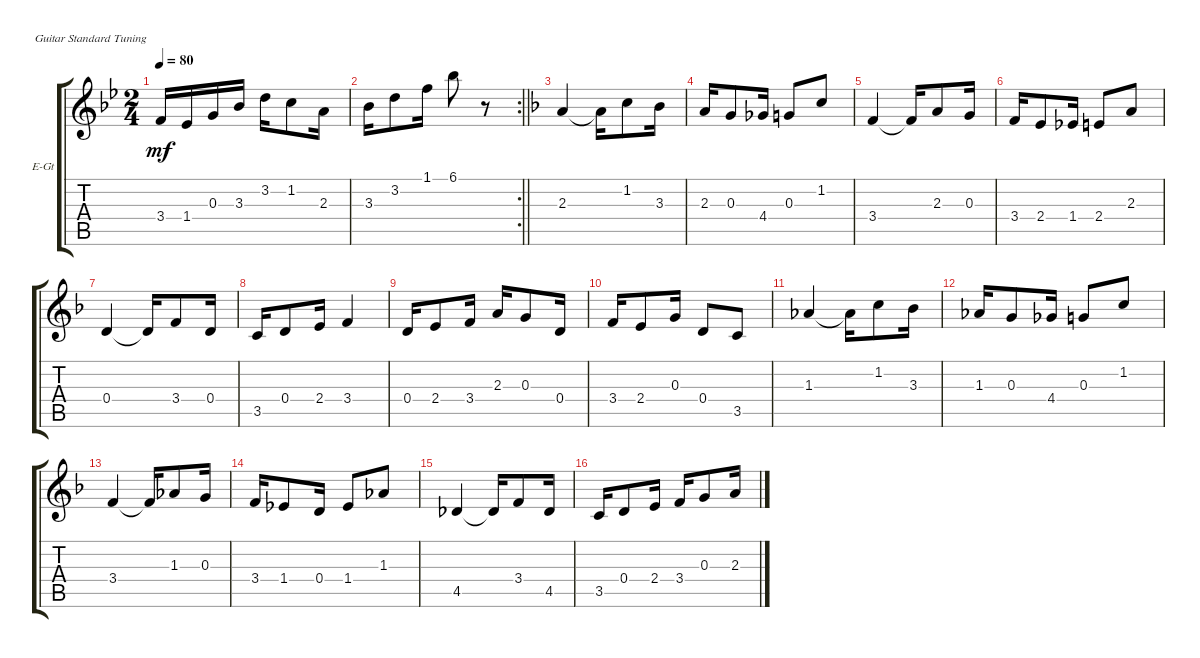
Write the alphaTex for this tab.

\defaultSystemsLayout 4
\bracketExtendMode groupsimilarinstruments
\firstSystemTrackNameOrientation horizontal
\otherSystemsTrackNameOrientation horizontal
\track ("Electric Guitar" "E-Gt") {instrument electricguitarclean}
\staff {score tabs}
\tuning (E4 B3 G3 D3 A2 E2)
\ts (2 4)
\tempo 80
\clef g2
\ks bb
3.4.16{dy mf} 1.4.16 0.3.16 3.3.16 3.2.16 1.2.8 2.3.16 |
\rc 2
\barLineRight lightlight
3.3.16 3.2.8 1.1.16 6.1.8 r.8 |
\ks f
2.3.4 2.3{t}.16 1.2.8 3.3.16 |
2.3.16 0.3.8 4.4.16 0.3.8 1.2.8 |
3.4.4 3.4{t}.16 2.3.8 0.3.16 |
3.4.16 2.4.8 1.4.16 2.4.8 2.3.8 |
0.4.4 0.4{t}.16 3.4.8 0.4.16 |
3.5.16 0.4.8 2.4.16 3.4.4 |
0.4.16 2.4.8 3.4.16 2.3.16 0.3.8 0.4.16 |
3.4.16 2.4.8 0.3.16 0.4.8 3.5.8 |
1.3.4 1.3{t}.16 1.2.8 3.3.16 |
1.3.16 0.3.8 4.4.16 0.3.8 1.2.8 |
3.4.4 3.4{t}.16 1.3.8 0.3.16 |
3.4.16 1.4.8 0.4.16 1.4.8 1.3.8 |
4.5.4 4.5{t}.16 3.4.8 4.5.16 |
3.5.16 0.4.8 2.4.16 3.4.16 0.3.8 2.3.16
